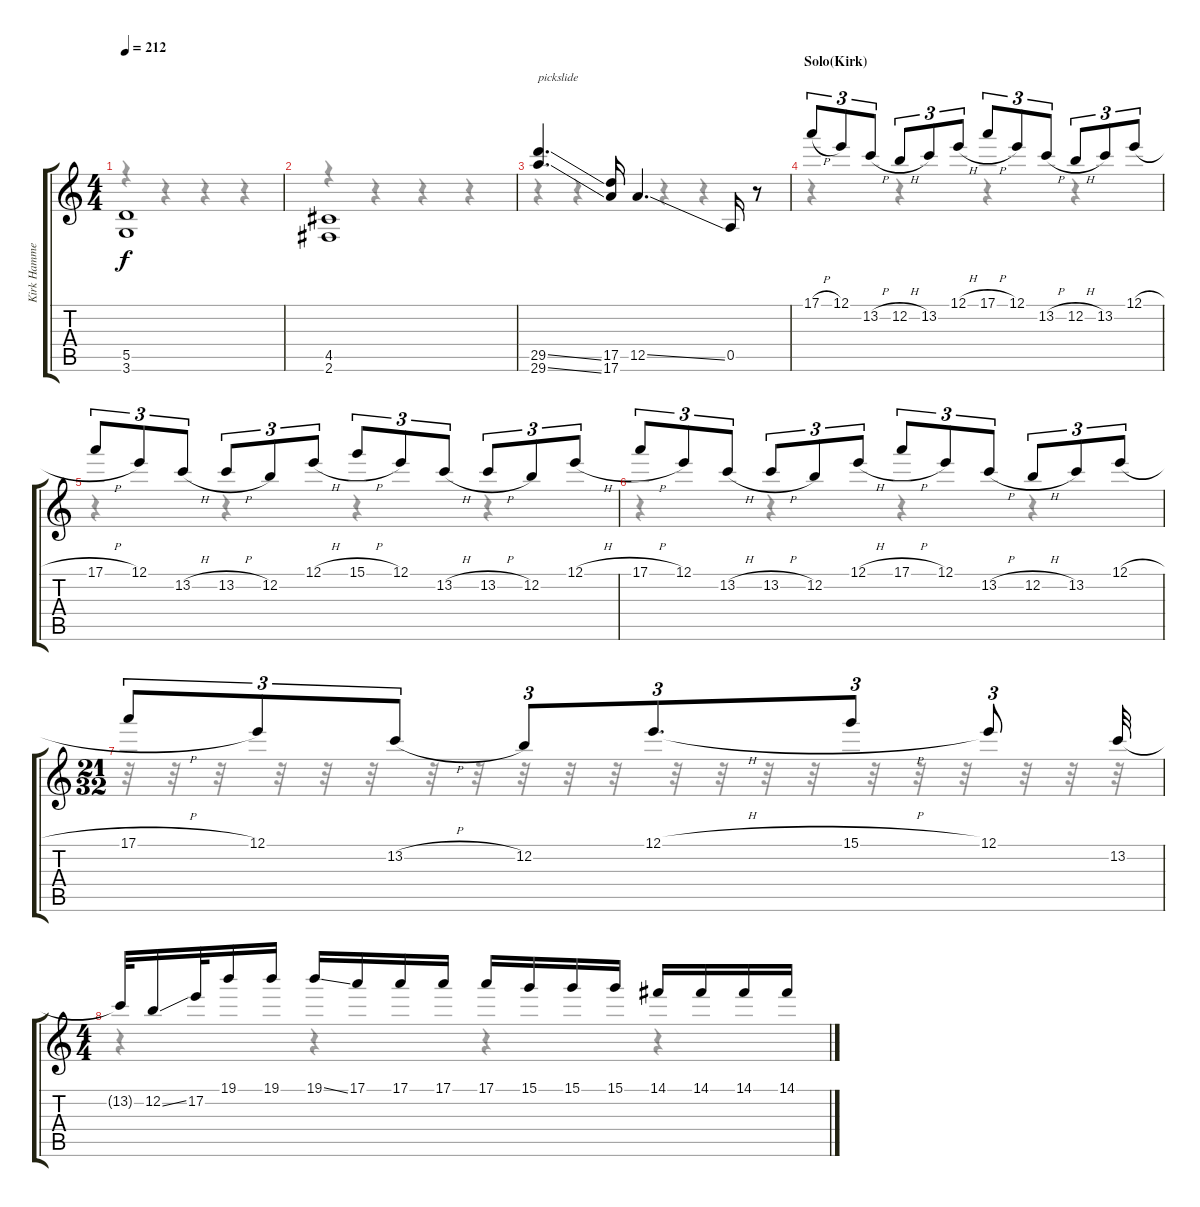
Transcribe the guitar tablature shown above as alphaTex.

\track ("Kirk Hammett" "Kirk Hamme") {instrument distortionguitar}
\staff {score tabs}
\tuning (E4 B3 G3 D3 A2 E2) {hide}
\voice
\ts (4 4)
\tempo 212
\clef g2
\ks c
(5.5{t} 3.6{t}).1{dy f} |
(4.5 2.6).1 |
(29.5{ss} 29.6{ss}).4{d txt "pickslide"} (17.5 17.6).16 12.5{ss}.4{d} 0.5.16 r.8 |
\section ("" "Solo(Kirk)")
17.1{h}.8{tu (3 2)} 12.1.8{tu (3 2)} 13.2{h}.8{tu (3 2)} 12.2{h}.8{tu (3 2)} 13.2.8{tu (3 2)} 12.1{h}.8{tu (3 2)} 17.1{h}.8{tu (3 2)} 12.1.8{tu (3 2)} 13.2{h}.8{tu (3 2)} 12.2{h}.8{tu (3 2)} 13.2.8{tu (3 2)} 12.1{h}.8{tu (3 2)} |
17.1{h}.8{tu (3 2)} 12.1.8{tu (3 2)} 13.2{h}.8{tu (3 2)} 13.2{h}.8{tu (3 2)} 12.2.8{tu (3 2)} 12.1{h}.8{tu (3 2)} 15.1{h}.8{tu (3 2)} 12.1.8{tu (3 2)} 13.2{h}.8{tu (3 2)} 13.2{h}.8{tu (3 2)} 12.2.8{tu (3 2)} 12.1{h}.8{tu (3 2)} |
17.1{h}.8{tu (3 2)} 12.1.8{tu (3 2)} 13.2{h}.8{tu (3 2)} 13.2{h}.8{tu (3 2)} 12.2.8{tu (3 2)} 12.1{h}.8{tu (3 2)} 17.1{h}.8{tu (3 2)} 12.1.8{tu (3 2)} 13.2{h}.8{tu (3 2)} 12.2{h}.8{tu (3 2)} 13.2.8{tu (3 2)} 12.1{h}.8{tu (3 2)} |
\ts (21 32)
17.1{h}.8{tu (3 2)} 12.1.8{tu (3 2)} 13.2{h}.8{tu (3 2)} 12.2.8{tu (3 2)} 12.1{h}.8{d tu (3 2)} 15.1{h}.8{tu (3 2)} 12.1.8{tu (3 2)} 13.2.32 |
\ts (4 4)
13.2{t}.32 12.2{ss}.16 17.2.32 19.1.16 19.1.16 19.1{ss}.16 17.1.16 17.1.16 17.1.16 17.1.16 15.1.16 15.1.16 15.1.16 14.1.16 14.1.16 14.1.16 14.1.16
\voice
\clef g2
\ottava regular
\simile none
\ks c
r.4{dy f} r.4 r.4 r.4 |
r.4 r.4 r.4 r.4 |
r.4 r.4 r.4 r.4 |
r.4 r.4 r.4 r.4 |
r.4 r.4 r.4 r.4 |
r.4 r.4 r.4 r.4 |
r.32 r.32 r.32 r.32 r.32 r.32 r.32 r.32 r.32 r.32 r.32 r.32 r.32 r.32 r.32 r.32 r.32 r.32 r.32 r.32 r.32 |
r.4 r.4 r.4 r.4
